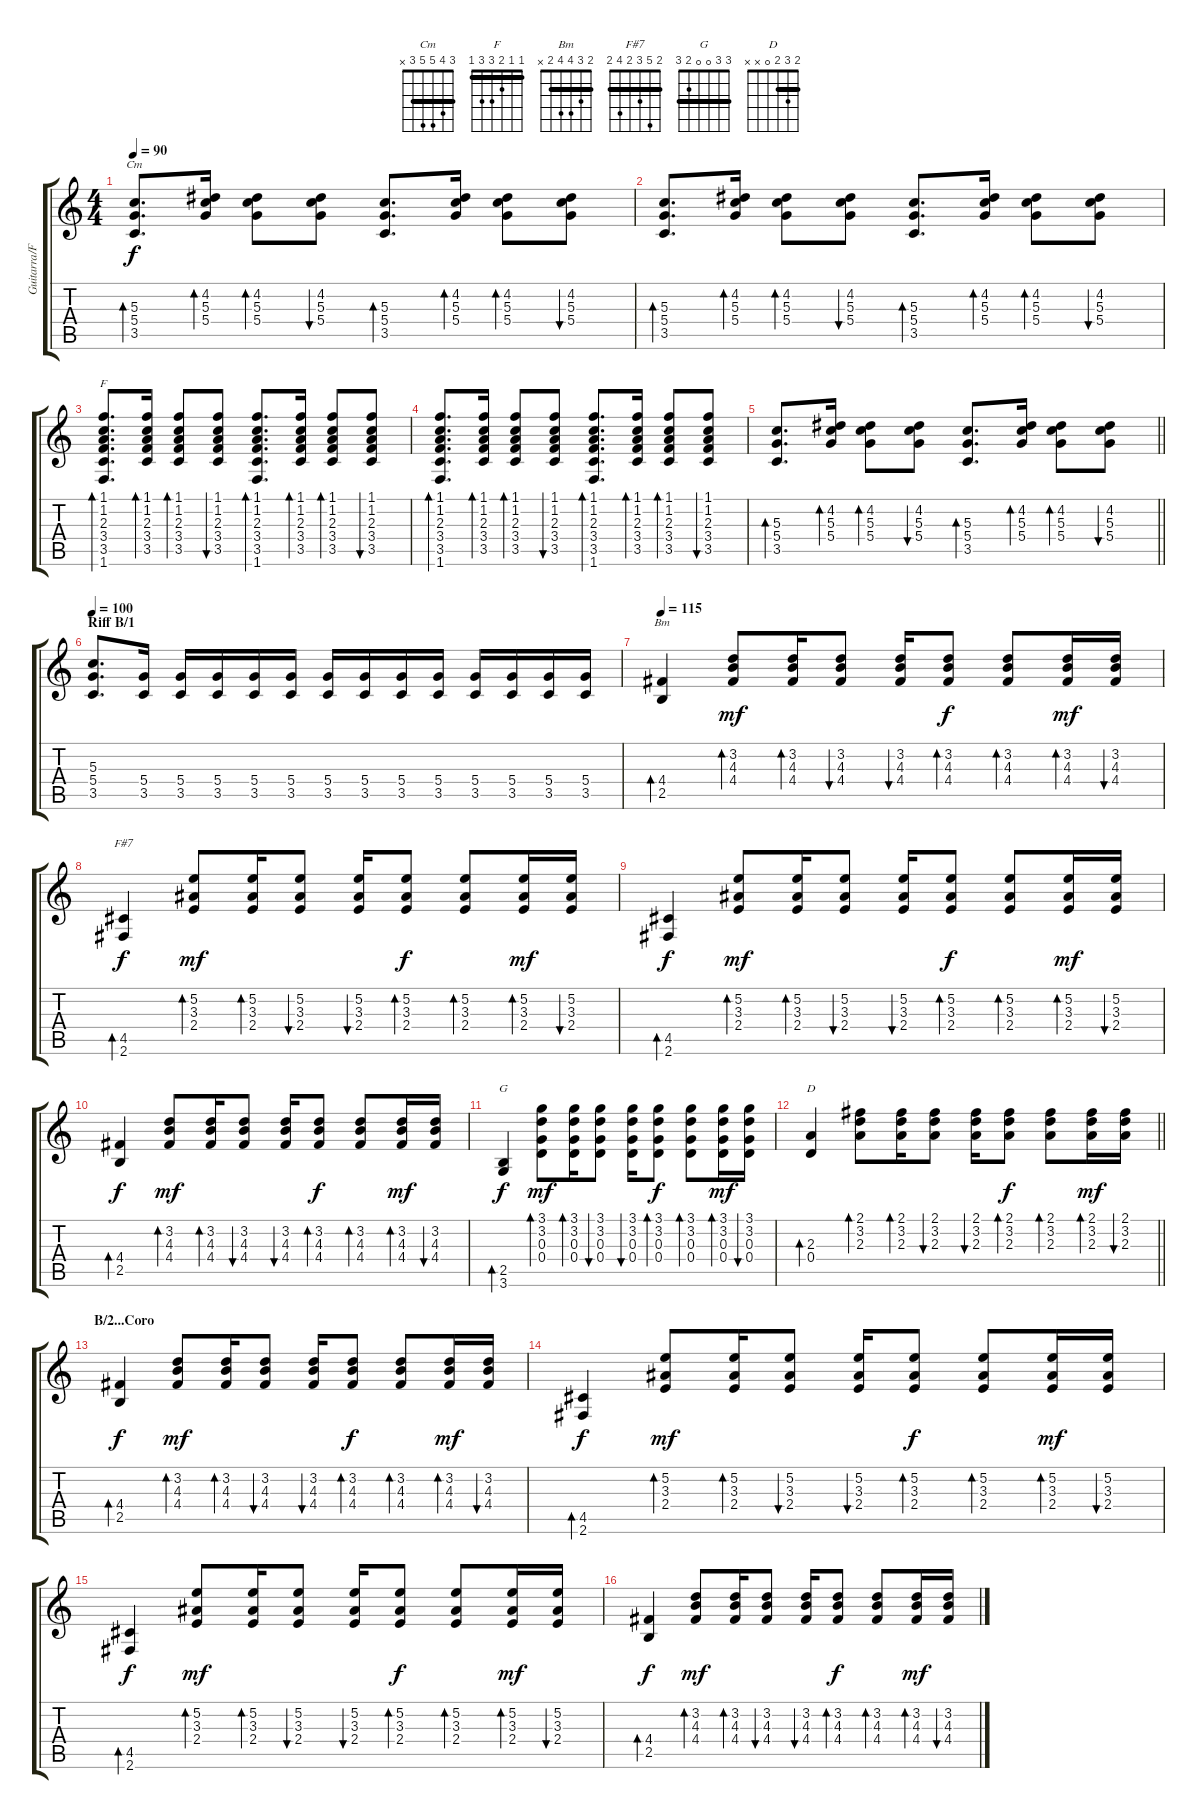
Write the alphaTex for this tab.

\track ("Guitarra/Flauta" "Guitarra/F") {instrument acousticguitarsteel}
\staff {score tabs}
\tuning (E4 B3 G3 D3 A2 E2) {hide}
\chord ("Cm" 3 4 5 5 3 x) {barre 3}
\chord ("F" 1 1 2 3 3 1) {barre 1}
\chord ("Bm" 2 3 4 4 2 x) {barre 2}
\chord ("F#7" 2 5 3 2 4 2) {barre 2}
\chord ("G" 3 3 0 0 2 3) {barre 3}
\chord ("D" 2 3 2 0 x x) {barre 2}
\ts (4 4)
\tempo 90
\clef g2
\ks c
(5.3 5.4 3.5).8{d bd 30 ch "Cm" dy f} (4.2 5.3 5.4).16{bd 30} (4.2 5.3 5.4).8{bd 30} (4.2 5.3 5.4).8{bu 30} (5.3 5.4 3.5).8{d bd 30} (4.2 5.3 5.4).16{bd 30} (4.2 5.3 5.4).8{bd 30} (4.2 5.3 5.4).8{bu 30} |
(5.3 5.4 3.5).8{d bd 30} (4.2 5.3 5.4).16{bd 30} (4.2 5.3 5.4).8{bd 30} (4.2 5.3 5.4).8{bu 30} (5.3 5.4 3.5).8{d bd 30} (4.2 5.3 5.4).16{bd 30} (4.2 5.3 5.4).8{bd 30} (4.2 5.3 5.4).8{bu 30} |
(1.1 1.2 2.3 3.4 3.5 1.6).8{d bd 30 ch "F"} (1.1 1.2 2.3 3.4 3.5).16{bd 30} (1.1 1.2 2.3 3.4 3.5).8{bd 30} (1.1 1.2 2.3 3.4 3.5).8{bu 30} (1.1 1.2 2.3 3.4 3.5 1.6).8{d bd 30} (1.1 1.2 2.3 3.4 3.5).16{bd 30} (1.1 1.2 2.3 3.4 3.5).8{bd 30} (1.1 1.2 2.3 3.4 3.5).8{bu 30} |
(1.1 1.2 2.3 3.4 3.5 1.6).8{d bd 30} (1.1 1.2 2.3 3.4 3.5).16{bd 30} (1.1 1.2 2.3 3.4 3.5).8{bd 30} (1.1 1.2 2.3 3.4 3.5).8{bu 30} (1.1 1.2 2.3 3.4 3.5 1.6).8{d bd 30} (1.1 1.2 2.3 3.4 3.5).16{bd 30} (1.1 1.2 2.3 3.4 3.5).8{bd 30} (1.1 1.2 2.3 3.4 3.5).8{bu 30} |
\barLineRight lightlight
(5.3 5.4 3.5).8{d bd 30} (4.2 5.3 5.4).16{bd 30} (4.2 5.3 5.4).8{bd 30} (4.2 5.3 5.4).8{bu 30} (5.3 5.4 3.5).8{d bd 30} (4.2 5.3 5.4).16{bd 30} (4.2 5.3 5.4).8{bd 30} (4.2 5.3 5.4).8{bu 30} |
\section ("" "Riff B/1")
\tempo 100
(5.3 5.4 3.5).8{d} (5.4 3.5).16 (5.4 3.5).16 (5.4 3.5).16 (5.4 3.5).16 (5.4 3.5).16 (5.4 3.5).16 (5.4 3.5).16 (5.4 3.5).16 (5.4 3.5).16 (5.4 3.5).16 (5.4 3.5).16 (5.4 3.5).16 (5.4 3.5).16 |
\tempo 115
(4.4 2.5).4{bd 30 ch "Bm"} (3.2 4.3 4.4).8{bd 30 dy mf} (3.2 4.3 4.4).16{bd 30} (3.2 4.3 4.4).8{bu 30} (3.2 4.3 4.4).16{bu 30} (3.2 4.3 4.4).8{bd 30 dy f} (3.2 4.3 4.4).8{bd 30} (3.2 4.3 4.4).16{bd 30 dy mf} (3.2 4.3 4.4).16{bu 30} |
(4.5 2.6).4{bd 30 ch "F#7" dy f} (5.2 3.3 2.4).8{bd 30 dy mf} (5.2 3.3 2.4).16{bd 30} (5.2 3.3 2.4).8{bu 30} (5.2 3.3 2.4).16{bu 30} (5.2 3.3 2.4).8{bd 30 dy f} (5.2 3.3 2.4).8{bd 30} (5.2 3.3 2.4).16{bd 30 dy mf} (5.2 3.3 2.4).16{bu 30} |
(4.5 2.6).4{bd 30 dy f} (5.2 3.3 2.4).8{bd 30 dy mf} (5.2 3.3 2.4).16{bd 30} (5.2 3.3 2.4).8{bu 30} (5.2 3.3 2.4).16{bu 30} (5.2 3.3 2.4).8{bd 30 dy f} (5.2 3.3 2.4).8{bd 30} (5.2 3.3 2.4).16{bd 30 dy mf} (5.2 3.3 2.4).16{bu 30} |
(4.4 2.5).4{bd 30 dy f} (3.2 4.3 4.4).8{bd 30 dy mf} (3.2 4.3 4.4).16{bd 30} (3.2 4.3 4.4).8{bu 30} (3.2 4.3 4.4).16{bu 30} (3.2 4.3 4.4).8{bd 30 dy f} (3.2 4.3 4.4).8{bd 30} (3.2 4.3 4.4).16{bd 30 dy mf} (3.2 4.3 4.4).16{bu 30} |
(2.5 3.6).4{bd 30 ch "G" dy f} (3.1 3.2 0.3 0.4).8{bd 30 dy mf} (3.1 3.2 0.3 0.4).16{bd 30} (3.1 3.2 0.3 0.4).8{bu 30} (3.1 3.2 0.3 0.4).16{bu 30} (3.1 3.2 0.3 0.4).8{bd 30 dy f} (3.1 3.2 0.3 0.4).8{bd 30} (3.1 3.2 0.3 0.4).16{bd 30 dy mf} (3.1 3.2 0.3 0.4).16{bu 30} |
\barLineRight lightlight
(2.3 0.4).4{bd 30 ch "D"} (2.1 3.2 2.3).8{bd 30} (2.1 3.2 2.3).16{bd 30} (2.1 3.2 2.3).8{bu 30} (2.1 3.2 2.3).16{bu 30} (2.1 3.2 2.3).8{bd 30 dy f} (2.1 3.2 2.3).8{bd 30} (2.1 3.2 2.3).16{bd 30 dy mf} (2.1 3.2 2.3).16{bu 30} |
\section ("" "B/2...Coro")
(4.4 2.5).4{bd 30 dy f} (3.2 4.3 4.4).8{bd 30 dy mf} (3.2 4.3 4.4).16{bd 30} (3.2 4.3 4.4).8{bu 30} (3.2 4.3 4.4).16{bu 30} (3.2 4.3 4.4).8{bd 30 dy f} (3.2 4.3 4.4).8{bd 30} (3.2 4.3 4.4).16{bd 30 dy mf} (3.2 4.3 4.4).16{bu 30} |
(4.5 2.6).4{bd 30 dy f} (5.2 3.3 2.4).8{bd 30 dy mf} (5.2 3.3 2.4).16{bd 30} (5.2 3.3 2.4).8{bu 30} (5.2 3.3 2.4).16{bu 30} (5.2 3.3 2.4).8{bd 30 dy f} (5.2 3.3 2.4).8{bd 30} (5.2 3.3 2.4).16{bd 30 dy mf} (5.2 3.3 2.4).16{bu 30} |
(4.5 2.6).4{bd 30 dy f} (5.2 3.3 2.4).8{bd 30 dy mf} (5.2 3.3 2.4).16{bd 30} (5.2 3.3 2.4).8{bu 30} (5.2 3.3 2.4).16{bu 30} (5.2 3.3 2.4).8{bd 30 dy f} (5.2 3.3 2.4).8{bd 30} (5.2 3.3 2.4).16{bd 30 dy mf} (5.2 3.3 2.4).16{bu 30} |
(4.4 2.5).4{bd 30 dy f} (3.2 4.3 4.4).8{bd 30 dy mf} (3.2 4.3 4.4).16{bd 30} (3.2 4.3 4.4).8{bu 30} (3.2 4.3 4.4).16{bu 30} (3.2 4.3 4.4).8{bd 30 dy f} (3.2 4.3 4.4).8{bd 30} (3.2 4.3 4.4).16{bd 30 dy mf} (3.2 4.3 4.4).16{bu 30}
